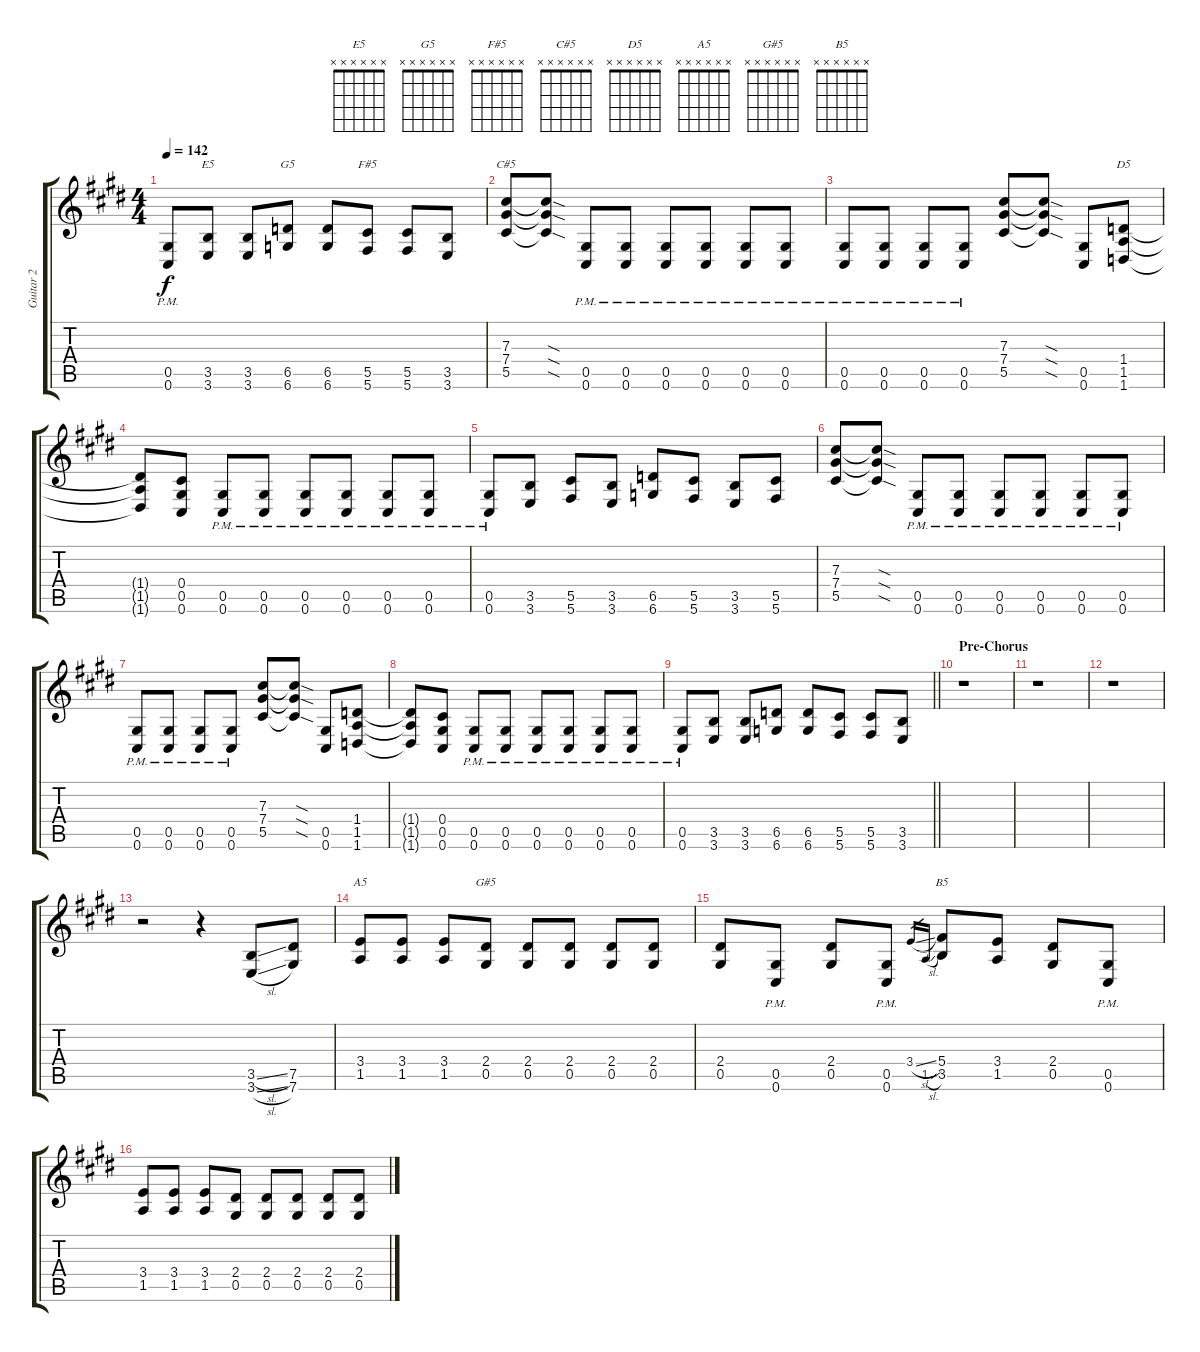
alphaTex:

\track ("Guitar 2" "Guitar 2") {instrument distortionguitar}
\staff {score tabs}
\tuning (Eb4 Bb3 Gb3 Db3 Ab2 Db2) {hide}
\chord ("E5" x x x x x x)
\chord ("G5" x x x x x x)
\chord ("F#5" x x x x x x)
\chord ("C#5" x x x x x x)
\chord ("D5" x x x x x x)
\chord ("A5" x x x x x x)
\chord ("G#5" x x x x x x)
\chord ("B5" x x x x x x)
\ts (4 4)
\tempo 142
\clef g2
\ks c#minor
(0.5{pm} 0.6{pm}).8{dy f} (3.5 3.6).8{ch "E5"} (3.5 3.6).8 (6.5 6.6).8{ch "G5"} (6.5 6.6).8 (5.5 5.6).8{ch "F#5"} (5.5 5.6).8 (3.5 3.6).8 |
(7.3 7.4 5.5).8{ch "C#5"} (7.3{sod t} 7.4{sod t} 5.5{sod t}).8 (0.5{pm} 0.6{pm}).8 (0.5{pm} 0.6{pm}).8 (0.5{pm} 0.6{pm}).8 (0.5{pm} 0.6{pm}).8 (0.5{pm} 0.6{pm}).8 (0.5{pm} 0.6{pm}).8 |
(0.5{pm} 0.6{pm}).8 (0.5{pm} 0.6{pm}).8 (0.5{pm} 0.6{pm}).8 (0.5{pm} 0.6{pm}).8 (7.3 7.4 5.5).8 (7.3{sod t} 7.4{sod t} 5.5{sod t}).8 (0.5 0.6).8 (1.4 1.5 1.6).8{ch "D5"} |
(1.4{t} 1.5{t} 1.6{t}).8 (0.4 0.5 0.6).8 (0.5{pm} 0.6{pm}).8 (0.5{pm} 0.6{pm}).8 (0.5{pm} 0.6{pm}).8 (0.5{pm} 0.6{pm}).8 (0.5{pm} 0.6{pm}).8 (0.5{pm} 0.6{pm}).8 |
(0.5{pm} 0.6{pm}).8 (3.5 3.6).8 (5.5 5.6).8 (3.5 3.6).8 (6.5 6.6).8 (5.5 5.6).8 (3.5 3.6).8 (5.5 5.6).8 |
(7.3 7.4 5.5).8 (7.3{sod t} 7.4{sod t} 5.5{sod t}).8 (0.5{pm} 0.6{pm}).8 (0.5{pm} 0.6{pm}).8 (0.5{pm} 0.6{pm}).8 (0.5{pm} 0.6{pm}).8 (0.5{pm} 0.6{pm}).8 (0.5{pm} 0.6{pm}).8 |
(0.5{pm} 0.6{pm}).8 (0.5{pm} 0.6{pm}).8 (0.5{pm} 0.6{pm}).8 (0.5{pm} 0.6{pm}).8 (7.3 7.4 5.5).8 (7.3{sod t} 7.4{sod t} 5.5{sod t}).8 (0.5 0.6).8 (1.4 1.5 1.6).8 |
(1.4{t} 1.5{t} 1.6{t}).8 (0.4 0.5 0.6).8 (0.5{pm} 0.6{pm}).8 (0.5{pm} 0.6{pm}).8 (0.5{pm} 0.6{pm}).8 (0.5{pm} 0.6{pm}).8 (0.5{pm} 0.6{pm}).8 (0.5{pm} 0.6{pm}).8 |
\barLineRight lightlight
(0.5{pm} 0.6{pm}).8 (3.5 3.6).8 (3.5 3.6).8 (6.5 6.6).8 (6.5 6.6).8 (5.5 5.6).8 (5.5 5.6).8 (3.5 3.6).8 |
\section ("" "Pre-Chorus")
r.1 |
r.1 |
r.1 |
r.2 r.4 (3.5{sl} 3.6{sl}).8 (7.5 7.6).8 |
(3.4 1.5).8{ch "A5"} (3.4 1.5).8 (3.4 1.5).8 (2.4 0.5).8{ch "G#5"} (2.4 0.5).8 (2.4 0.5).8 (2.4 0.5).8 (2.4 0.5).8 |
(2.4 0.5).8 (0.5{pm} 0.6{pm}).8 (2.4 0.5).8 (0.5{pm} 0.6{pm}).8 3.4{sl}.16{gr} 1.5{sl}.16{gr} (5.4 3.5).8{ch "B5"} (3.4 1.5).8 (2.4 0.5).8 (0.5{pm} 0.6{pm}).8 |
(3.4 1.5).8 (3.4 1.5).8 (3.4 1.5).8 (2.4 0.5).8 (2.4 0.5).8 (2.4 0.5).8 (2.4 0.5).8 (2.4 0.5).8
